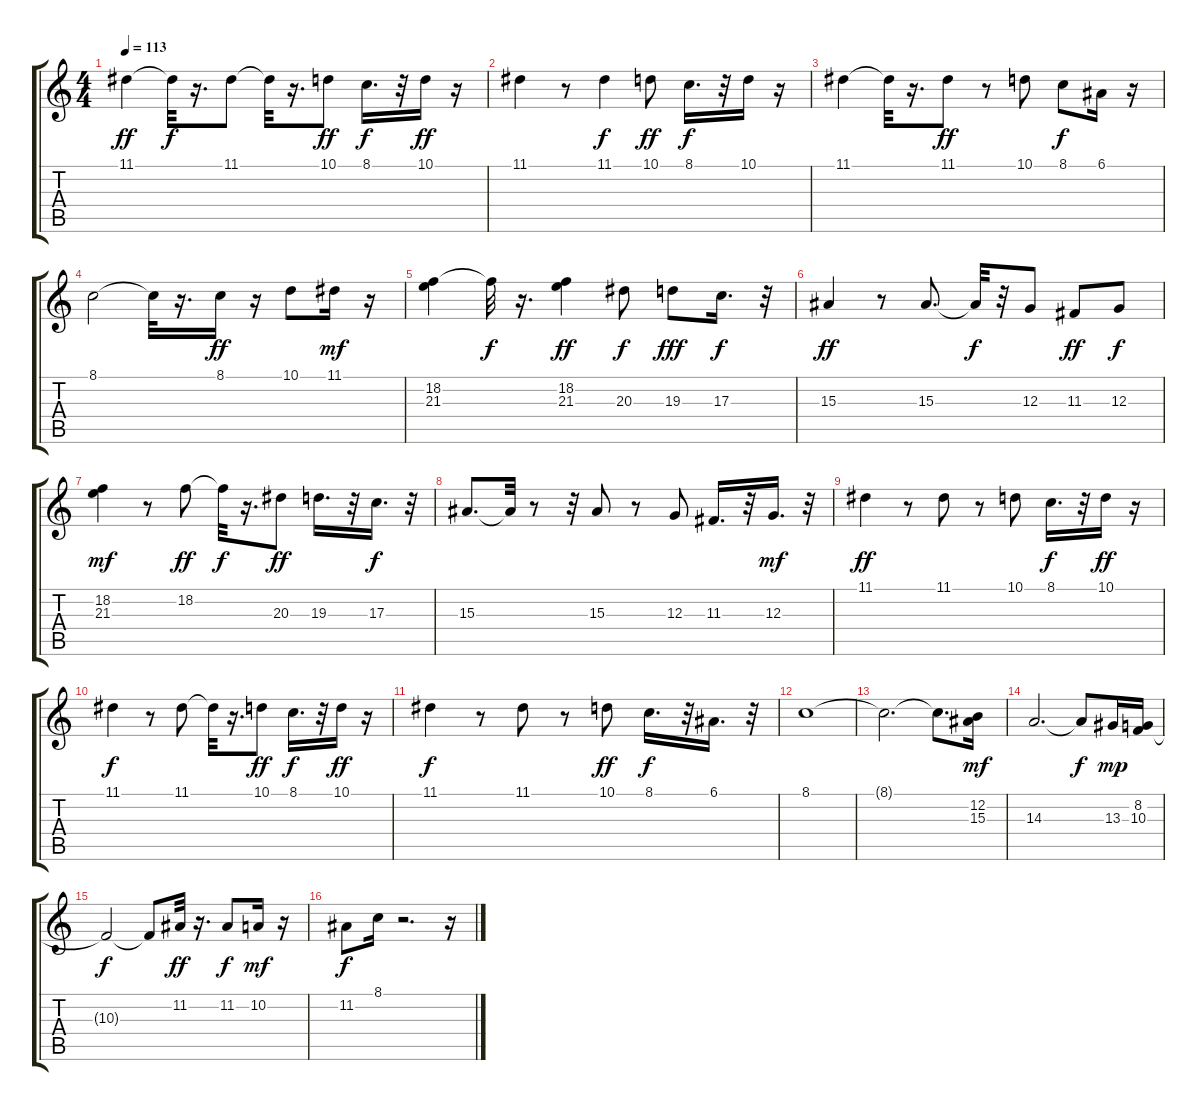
\track "" {instrument ocarina}
\staff {score tabs}
\tuning (E4 B3 G3 D3 A2 E2) {hide}
\ts (4 4)
\tempo 113
\clef g2
\ks c
11.1.4{dy ff} 11.1{t}.32{dy f} r.16{d} 11.1.8 11.1{t}.32 r.16{d} 10.1.8{dy ff} 8.1.16{d dy f} r.32 10.1.16{dy ff} r.16 |
11.1.4 r.8 11.1.4{dy f} 10.1.8{dy ff} 8.1.16{d dy f} r.32 10.1.16 r.16 |
11.1.4 11.1{t}.32 r.16{d} 11.1.8{dy ff} r.8 10.1.8 8.1.8{dy f} 6.1.16 r.16 |
8.1.2 8.1{t}.32 r.16{d} 8.1.16{dy ff} r.16 10.1.8 11.1.16{dy mf} r.16 |
(18.2 21.3).4 18.2{t}.32{dy f} r.16{d} (18.2 21.3).4{dy ff} 20.3.8{dy f} 19.3.8{dy fff} 17.3.16{d dy f} r.32 |
15.3.4{dy ff} r.8 15.3.8{d} 15.3{t}.32{dy f} r.32 12.3.8 11.3.8{dy ff} 12.3.8{dy f} |
(18.2 21.3).4{dy mf} r.8 18.2.8{dy ff} 18.2{t}.32{dy f} r.16{d} 20.3.8{dy ff} 19.3.16{d} r.32 17.3.16{d dy f} r.32 |
15.3.8{d} 15.3{t}.32 r.8 r.32 15.3.8 r.8 12.3.8 11.3.16{d} r.32 12.3.16{d dy mf} r.32 |
11.1.4{dy ff} r.8 11.1.8 r.8 10.1.8 8.1.16{d dy f} r.32 10.1.16{dy ff} r.16 |
11.1.4{dy f} r.8 11.1.8 11.1{t}.32 r.16{d} 10.1.8{dy ff} 8.1.16{d dy f} r.32 10.1.16{dy ff} r.16 |
11.1.4{dy f} r.8 11.1.8 r.8 10.1.8{dy ff} 8.1.16{d dy f} r.32 6.1.16{d} r.32 |
8.1.1 |
8.1{t}.2{d} 8.1{t}.8{d} (12.2 15.3).16{dy mf} |
14.3.2{d} 14.3{t}.8{dy f} 13.3.16{dy mp} (8.2 10.3).16 |
10.3{t}.2{dy f} 10.3{t}.8 11.2.32{dy ff} r.16{d} 11.2.8{dy f} 10.2.16{dy mf} r.16 |
11.2.8{dy f} 8.1.16 r.2{d} r.16
